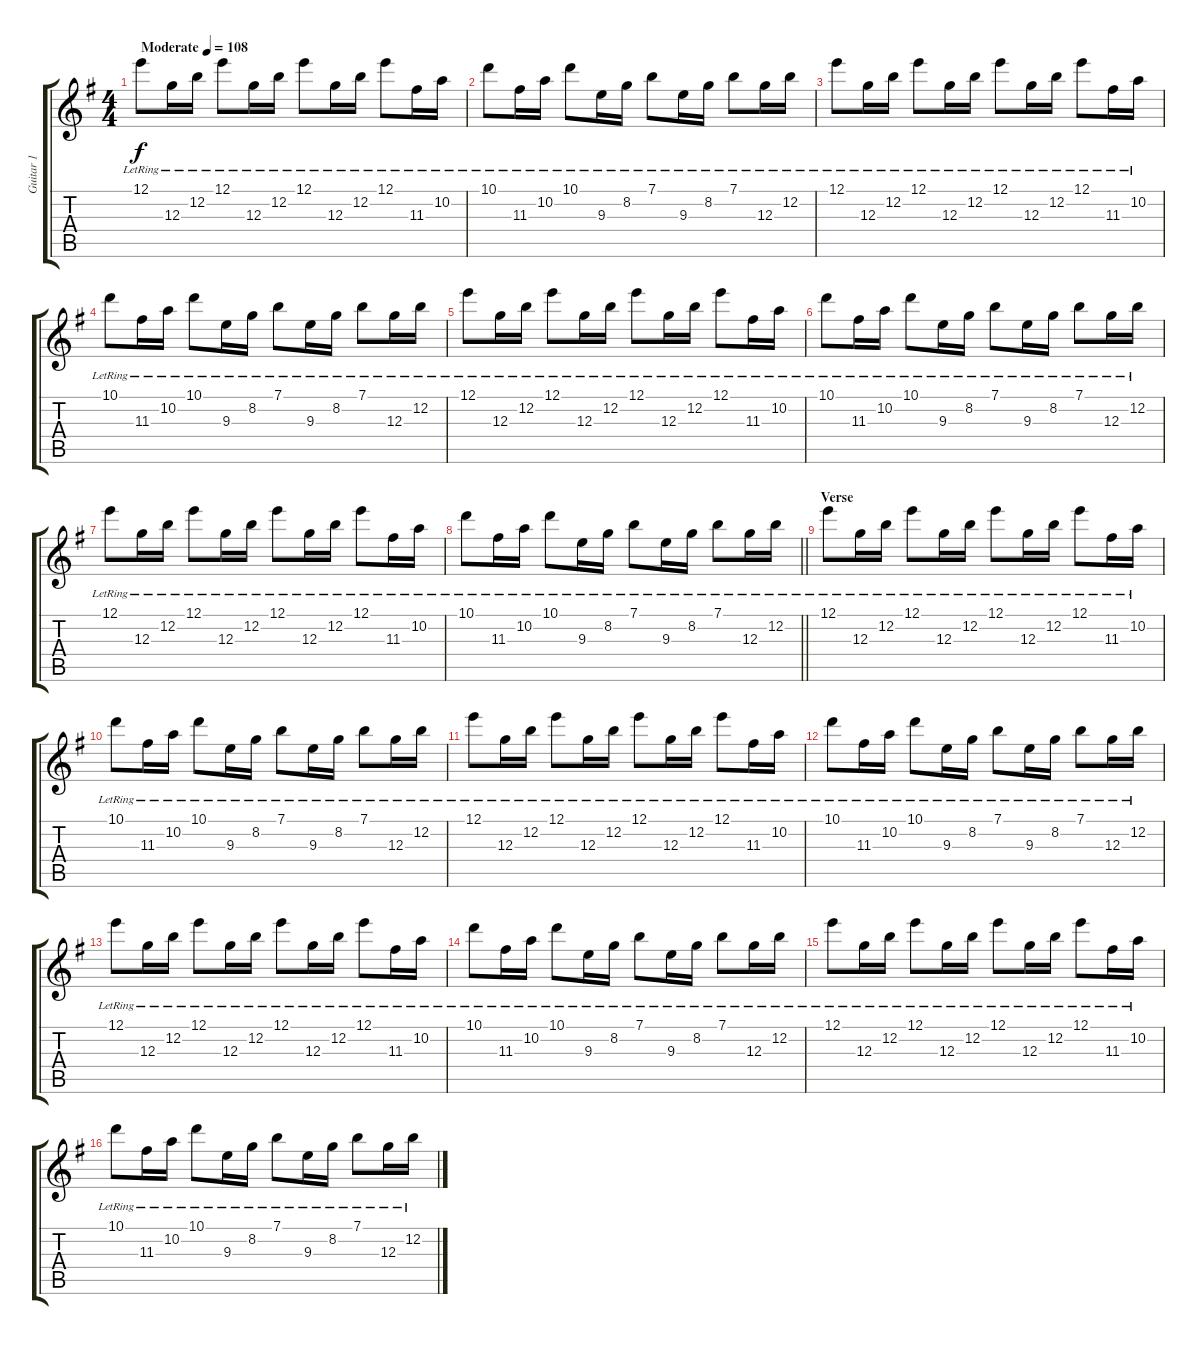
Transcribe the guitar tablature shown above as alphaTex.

\track ("Guitar 1" "Guitar 1") {instrument electricguitarclean}
\staff {score tabs}
\tuning (E4 B3 G3 D3 A2 E2) {hide}
\ts (4 4)
\tempo (108 "Moderate")
\clef g2
\ks g
12.1{lr}.8{dy f instrument electricguitarclean} 12.3{lr}.16 12.2{lr}.16 12.1{lr}.8 12.3{lr}.16 12.2{lr}.16 12.1{lr}.8 12.3{lr}.16 12.2{lr}.16 12.1{lr}.8 11.3{lr}.16 10.2{lr}.16 |
10.1{lr}.8 11.3{lr}.16 10.2{lr}.16 10.1{lr}.8 9.3{lr}.16 8.2{lr}.16 7.1{lr}.8 9.3{lr}.16 8.2{lr}.16 7.1{lr}.8 12.3{lr}.16 12.2{lr}.16 |
12.1{lr}.8 12.3{lr}.16 12.2{lr}.16 12.1{lr}.8 12.3{lr}.16 12.2{lr}.16 12.1{lr}.8 12.3{lr}.16 12.2{lr}.16 12.1{lr}.8 11.3{lr}.16 10.2{lr}.16 |
10.1{lr}.8 11.3{lr}.16 10.2{lr}.16 10.1{lr}.8 9.3{lr}.16 8.2{lr}.16 7.1{lr}.8 9.3{lr}.16 8.2{lr}.16 7.1{lr}.8 12.3{lr}.16 12.2{lr}.16 |
12.1{lr}.8 12.3{lr}.16 12.2{lr}.16 12.1{lr}.8 12.3{lr}.16 12.2{lr}.16 12.1{lr}.8 12.3{lr}.16 12.2{lr}.16 12.1{lr}.8 11.3{lr}.16 10.2{lr}.16 |
10.1{lr}.8 11.3{lr}.16 10.2{lr}.16 10.1{lr}.8 9.3{lr}.16 8.2{lr}.16 7.1{lr}.8 9.3{lr}.16 8.2{lr}.16 7.1{lr}.8 12.3{lr}.16 12.2{lr}.16 |
12.1{lr}.8 12.3{lr}.16 12.2{lr}.16 12.1{lr}.8 12.3{lr}.16 12.2{lr}.16 12.1{lr}.8 12.3{lr}.16 12.2{lr}.16 12.1{lr}.8 11.3{lr}.16 10.2{lr}.16 |
\barLineRight lightlight
10.1{lr}.8 11.3{lr}.16 10.2{lr}.16 10.1{lr}.8 9.3{lr}.16 8.2{lr}.16 7.1{lr}.8 9.3{lr}.16 8.2{lr}.16 7.1{lr}.8 12.3{lr}.16 12.2{lr}.16 |
\section ("" "Verse")
12.1{lr}.8 12.3{lr}.16 12.2{lr}.16 12.1{lr}.8 12.3{lr}.16 12.2{lr}.16 12.1{lr}.8 12.3{lr}.16 12.2{lr}.16 12.1{lr}.8 11.3{lr}.16 10.2{lr}.16 |
10.1{lr}.8 11.3{lr}.16 10.2{lr}.16 10.1{lr}.8 9.3{lr}.16 8.2{lr}.16 7.1{lr}.8 9.3{lr}.16 8.2{lr}.16 7.1{lr}.8 12.3{lr}.16 12.2{lr}.16 |
12.1{lr}.8 12.3{lr}.16 12.2{lr}.16 12.1{lr}.8 12.3{lr}.16 12.2{lr}.16 12.1{lr}.8 12.3{lr}.16 12.2{lr}.16 12.1{lr}.8 11.3{lr}.16 10.2{lr}.16 |
10.1{lr}.8 11.3{lr}.16 10.2{lr}.16 10.1{lr}.8 9.3{lr}.16 8.2{lr}.16 7.1{lr}.8 9.3{lr}.16 8.2{lr}.16 7.1{lr}.8 12.3{lr}.16 12.2{lr}.16 |
12.1{lr}.8 12.3{lr}.16 12.2{lr}.16 12.1{lr}.8 12.3{lr}.16 12.2{lr}.16 12.1{lr}.8 12.3{lr}.16 12.2{lr}.16 12.1{lr}.8 11.3{lr}.16 10.2{lr}.16 |
10.1{lr}.8 11.3{lr}.16 10.2{lr}.16 10.1{lr}.8 9.3{lr}.16 8.2{lr}.16 7.1{lr}.8 9.3{lr}.16 8.2{lr}.16 7.1{lr}.8 12.3{lr}.16 12.2{lr}.16 |
12.1{lr}.8 12.3{lr}.16 12.2{lr}.16 12.1{lr}.8 12.3{lr}.16 12.2{lr}.16 12.1{lr}.8 12.3{lr}.16 12.2{lr}.16 12.1{lr}.8 11.3{lr}.16 10.2{lr}.16 |
10.1{lr}.8 11.3{lr}.16 10.2{lr}.16 10.1{lr}.8 9.3{lr}.16 8.2{lr}.16 7.1{lr}.8 9.3{lr}.16 8.2{lr}.16 7.1{lr}.8 12.3{lr}.16 12.2{lr}.16
